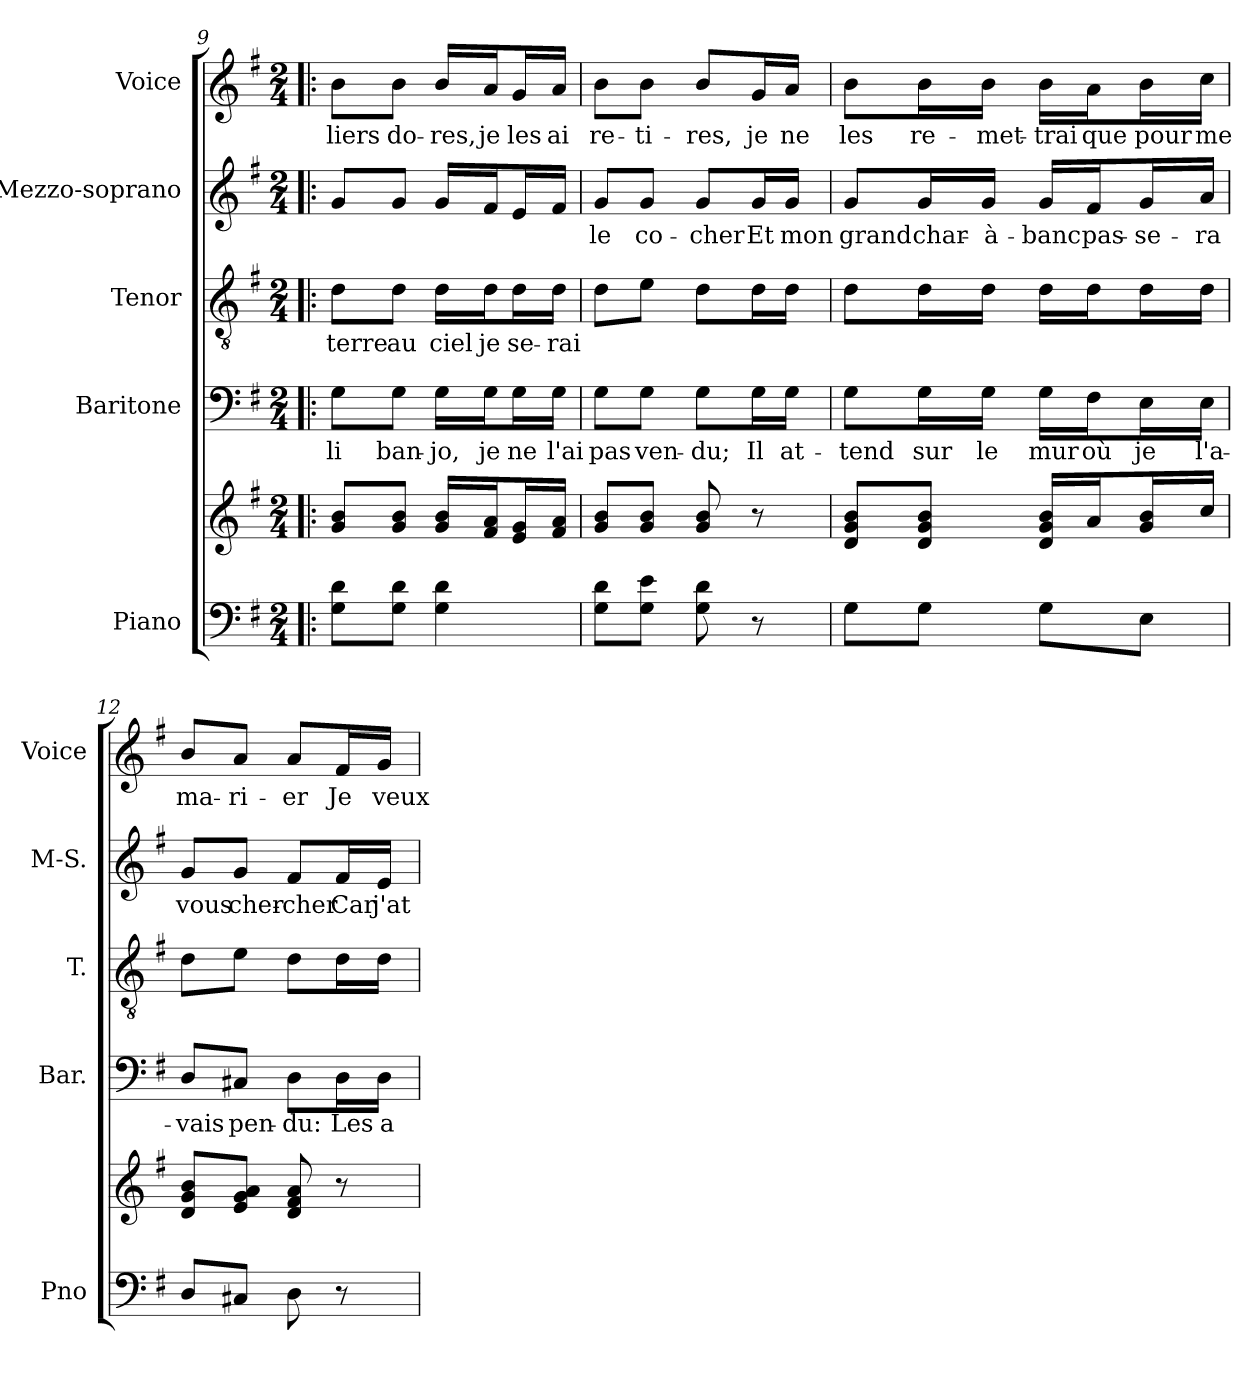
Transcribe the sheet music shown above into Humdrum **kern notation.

**kern	**kern	**kern	**text	**kern	**text	**kern	**text	**kern	**text
*part5	*part5	*part4	*part4	*part3	*part3	*part2	*part2	*part1	*part1
*staff6	*staff5	*staff4	*staff4	*staff3	*staff3	*staff2	*staff2	*staff1	*staff1
*I"Piano	*	*I"Baritone	*	*I"Tenor	*	*I"Mezzo-soprano	*	*I"Voice	*
*I'Pno	*	*I'Bar.	*	*I'T.	*	*I'M-S.	*	*I'Voice	*
*clefF4	*clefG2	*clefF4	*	*clefGv2	*	*clefG2	*	*clefG2	*
*	*	*	*	*ITrd7c12	*	*	*	*	*
*k[f#]	*k[f#]	*k[f#]	*	*k[f#]	*	*k[f#]	*	*k[f#]	*
*G:	*G:	*G:	*	*G:	*	*G:	*	*G:	*
*M2/4	*M2/4	*M2/4	*	*M2/4	*	*M2/4	*	*M2/4	*
=9!|:	=9!|:	=9!|:	=9!|:	=9!|:	=9!|:	=9!|:	=9!|:	=9!|:	=9!|:
!	!	!	!LO:LY:a:color=#000000	!	!	!	!	!	!
!	!	!	!	!	!LO:LY:a:color=#000000	!	!	!	!
!	!	!	!	!	!	!	!	!	!LO:LY:b:color=#000000
8Gi\ 8di\L	8gi/ 8bi/L	8Gi\L	li	8Di\L	terre	8gi/L	.	8bi\L	-liers
!	!	!	!LO:LY:a:color=#000000	!	!	!	!	!	!
!	!	!	!	!	!LO:LY:a:color=#000000	!	!	!	!
!	!	!	!	!	!	!	!	!	!LO:LY:b:color=#000000
8Gi\ 8di\J	8gi/ 8bi/J	8Gi\J	ban-	8Di\J	au	8gi/J	.	8bi\J	do-
!	!	!	!LO:LY:a:color=#000000	!	!	!	!	!	!
!	!	!	!	!	!LO:LY:a:color=#000000	!	!	!	!
!	!	!	!	!	!	!	!	!	!LO:LY:b:color=#000000
4Gi\ 4di	16gi/ 16bi/LL	16Gi\LL	-jo,	16Di\LL	ciel	16gi/LL	.	16bi/LL	-res,
!	!	!	!LO:LY:a:color=#000000	!	!	!	!	!	!
!	!	!	!	!	!LO:LY:a:color=#000000	!	!	!	!
!	!	!	!	!	!	!	!	!	!LO:LY:b:color=#000000
.	16f#i/ 16ai/J	16Gi\J	je	16Di\J	je	16f#i/J	.	16ai/J	je
!	!	!	!LO:LY:a:color=#000000	!	!	!	!	!	!
!	!	!	!	!	!LO:LY:a:color=#000000	!	!	!	!
!	!	!	!	!	!	!	!	!	!LO:LY:b:color=#000000
.	16ei/ 16gi/L	16Gi\L	ne	16Di\L	se-	16ei/L	.	16gi/L	les
!	!	!	!LO:LY:a:color=#000000	!	!	!	!	!	!
!	!	!	!	!	!LO:LY:a:color=#000000	!	!	!	!
!	!	!	!	!	!	!	!	!	!LO:LY:b:color=#000000
.	16f#i/ 16ai/JJ	16Gi\JJ	l'ai	16Di\JJ	-rai	16f#i/JJ	.	16ai/JJ	ai
=10	=10	=10	=10	=10	=10	=10	=10	=10	=10
!	!	!	!LO:LY:a:color=#000000	!	!	!	!	!	!
!	!	!	!	!	!	!	!LO:LY:b:color=#000000	!	!
!	!	!	!	!	!	!	!	!	!LO:LY:b:color=#000000
8Gi\ 8di\L	8gi/ 8bi/L	8Gi\L	pas	8Di\L	.	8gi/L	le	8bi\L	re-
!	!	!	!LO:LY:a:color=#000000	!	!	!	!	!	!
!	!	!	!	!	!	!	!LO:LY:b:color=#000000	!	!
!	!	!	!	!	!	!	!	!	!LO:LY:b:color=#000000
8Gi\ 8ei\J	8gi/ 8bi/J	8Gi\J	ven-	8Ei\J	.	8gi/J	co-	8bi\J	-ti-
!	!	!	!LO:LY:a:color=#000000	!	!	!	!	!	!
!	!	!	!	!	!	!	!LO:LY:b:color=#000000	!	!
!	!	!	!	!	!	!	!	!	!LO:LY:b:color=#000000
8Gi\ 8di	8gi/ 8bi	8Gi\L	-du;	8Di\L	.	8gi/L	-cher	8bi/L	-res,
!	!	!	!LO:LY:a:color=#000000	!	!	!	!	!	!
!	!	!	!	!	!	!	!LO:LY:b:color=#000000	!	!
!	!	!	!	!	!	!	!	!	!LO:LY:b:color=#000000
8r	8r	16Gi\L	Il	16Di\L	.	16gi/L	Et	16gi/L	je
!	!	!	!LO:LY:a:color=#000000	!	!	!	!	!	!
!	!	!	!	!	!	!	!LO:LY:b:color=#000000	!	!
!	!	!	!	!	!	!	!	!	!LO:LY:b:color=#000000
.	.	16Gi\JJ	at-	16Di\JJ	.	16gi/JJ	mon	16ai/JJ	ne
!!LO:PB:g=z
=11	=11	=11	=11	=11	=11	=11	=11	=11	=11
!	!	!	!LO:LY:a:color=#000000	!	!	!	!	!	!
!	!	!	!	!	!	!	!LO:LY:b:color=#000000	!	!
!	!	!	!	!	!	!	!	!	!LO:LY:b:color=#000000
8Gi\L	8di/ 8gi/ 8bi/L	8Gi\L	-tend	8Di\L	.	8gi/L	grand	8bi\L	les
!	!	!	!LO:LY:a:color=#000000	!	!	!	!	!	!
!	!	!	!	!	!	!	!LO:LY:b:color=#000000	!	!
!	!	!	!	!	!	!	!	!	!LO:LY:b:color=#000000
8Gi\J	8di/ 8gi/ 8bi/J	16Gi\L	sur	16Di\L	.	16gi/L	char-	16bi\L	re-
!	!	!	!LO:LY:a:color=#000000	!	!	!	!	!	!
!	!	!	!	!	!	!	!LO:LY:b:color=#000000	!	!
!	!	!	!	!	!	!	!	!	!LO:LY:b:color=#000000
.	.	16Gi\JJ	le	16Di\JJ	.	16gi/JJ	-à-	16bi\JJ	-met-
!	!	!	!LO:LY:a:color=#000000	!	!	!	!	!	!
!	!	!	!	!	!	!	!LO:LY:b:color=#000000	!	!
!	!	!	!	!	!	!	!	!	!LO:LY:b:color=#000000
8Gi\L	16di/ 16gi/ 16bi/LL	16Gi\LL	mur	16Di\LL	.	16gi/LL	-banc	16bi\LL	-trai
!	!	!	!LO:LY:a:color=#000000	!	!	!	!	!	!
!	!	!	!	!	!	!	!LO:LY:b:color=#000000	!	!
!	!	!	!	!	!	!	!	!	!LO:LY:b:color=#000000
.	16ai/J	16F#i\J	où	16Di\J	.	16f#i/J	pas-	16ai\J	que
!	!	!	!LO:LY:a:color=#000000	!	!	!	!	!	!
!	!	!	!	!	!	!	!LO:LY:b:color=#000000	!	!
!	!	!	!	!	!	!	!	!	!LO:LY:b:color=#000000
8Ei\J	16gi/ 16bi/L	16Ei\L	je	16Di\L	.	16gi/L	-se-	16bi\L	pour
!	!	!	!LO:LY:a:color=#000000	!	!	!	!	!	!
!	!	!	!	!	!	!	!LO:LY:b:color=#000000	!	!
!	!	!	!	!	!	!	!	!	!LO:LY:b:color=#000000
.	16cci/JJ	16Ei\JJ	l'a-	16Di\JJ	.	16ai/JJ	-ra	16cci\JJ	me
=12	=12	=12	=12	=12	=12	=12	=12	=12	=12
!	!	!	!LO:LY:a:color=#000000	!	!	!	!	!	!
!	!	!	!	!	!	!	!LO:LY:b:color=#000000	!	!
!	!	!	!	!	!	!	!	!	!LO:LY:b:color=#000000
8Di/L	8di/ 8gi/ 8bi/L	8Di/L	-vais	8Di\L	.	8gi/L	vous	8bi/L	ma-
!	!	!	!LO:LY:a:color=#000000	!	!	!	!	!	!
!	!	!	!	!	!	!	!LO:LY:b:color=#000000	!	!
!	!	!	!	!	!	!	!	!	!LO:LY:b:color=#000000
8C#Xi/J	8ei/ 8gi/ 8ai/J	8C#Xi/J	pen-	8Ei\J	.	8gi/J	cher-	8ai/J	-ri-
!	!	!	!LO:LY:a:color=#000000	!	!	!	!	!	!
!	!	!	!	!	!	!	!LO:LY:b:color=#000000	!	!
!	!	!	!	!	!	!	!	!	!LO:LY:b:color=#000000
8Di\	8di/ 8f#i 8ai	8Di\L	-du:	8Di\L	.	8f#i/L	-cher	8ai/L	-er
!	!	!	!LO:LY:a:color=#000000	!	!	!	!	!	!
!	!	!	!	!	!	!	!LO:LY:b:color=#000000	!	!
!	!	!	!	!	!	!	!	!	!LO:LY:b:color=#000000
8r	8r	16Di\L	Les	16Di\L	.	16f#i/L	Car	16f#i/L	Je
!	!	!	!LO:LY:a:color=#000000	!	!	!	!	!	!
!	!	!	!	!	!	!	!LO:LY:b:color=#000000	!	!
!	!	!	!	!	!	!	!	!	!LO:LY:b:color=#000000
.	.	16Di\JJ	a-	16Di\JJ	.	16ei/JJ	j'at-	16gi/JJ	veux
=	=	=	=	=	=	=	=	=	=
*-	*-	*-	*-	*-	*-	*-	*-	*-	*-
